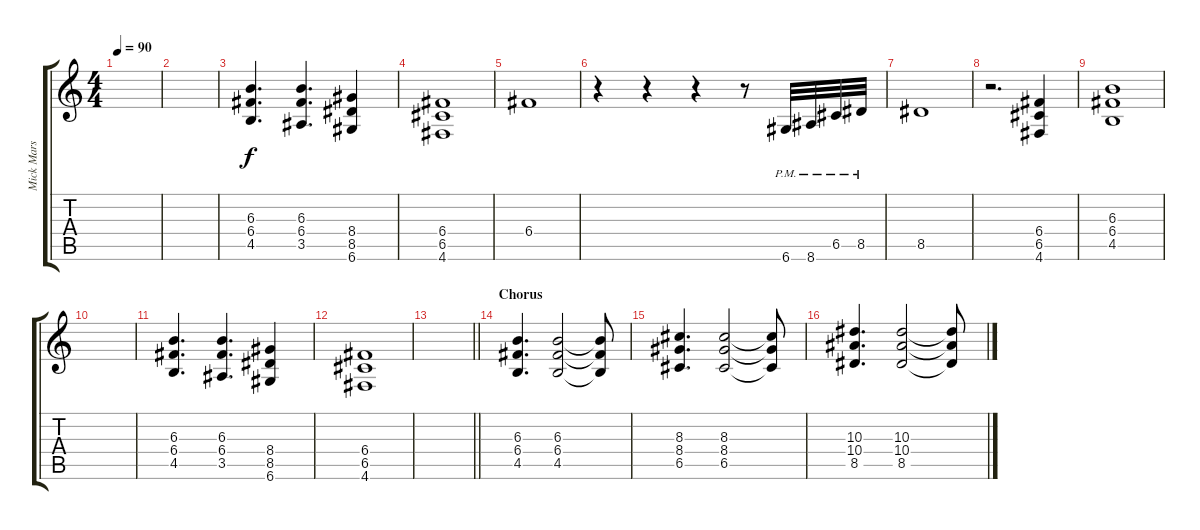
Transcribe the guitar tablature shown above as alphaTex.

\track ("Mick Mars" "Mick Mars") {instrument overdrivenguitar}
\staff {score tabs}
\tuning (D4 A3 F3 C3 G2 D2) {hide}
\ts (4 4)
\tempo 90
\clef g2
\ks c
|
|
(6.3 6.4 4.5).4{d} (6.3 6.4 3.5).4{d} (8.4 8.5 6.6).4 |
(6.4 6.5 4.6).1 |
6.4.1 |
r.4 r.4 r.4 r.8 6.6{pm}.32 8.6{pm}.32 6.5{pm}.32 8.5{pm}.32 |
8.5.1 |
r.2{d} (6.4 6.5 4.6).4 |
(6.3 6.4 4.5).1 |
|
(6.3 6.4 4.5).4{d} (6.3 6.4 3.5).4{d} (8.4 8.5 6.6).4 |
(6.4 6.5 4.6).1 |
\barLineRight lightlight
|
\section ("" "Chorus")
(6.3 6.4 4.5).4{d} (6.3 6.4 4.5).2 (6.3{t} 6.4{t} 4.5{t}).8 |
(8.3 8.4 6.5).4{d} (8.3 8.4 6.5).2 (8.3{t} 8.4{t} 6.5{t}).8 |
(10.3 10.4 8.5).4{d} (10.3 10.4 8.5).2 (10.3{t} 10.4{t} 8.5{t}).8
